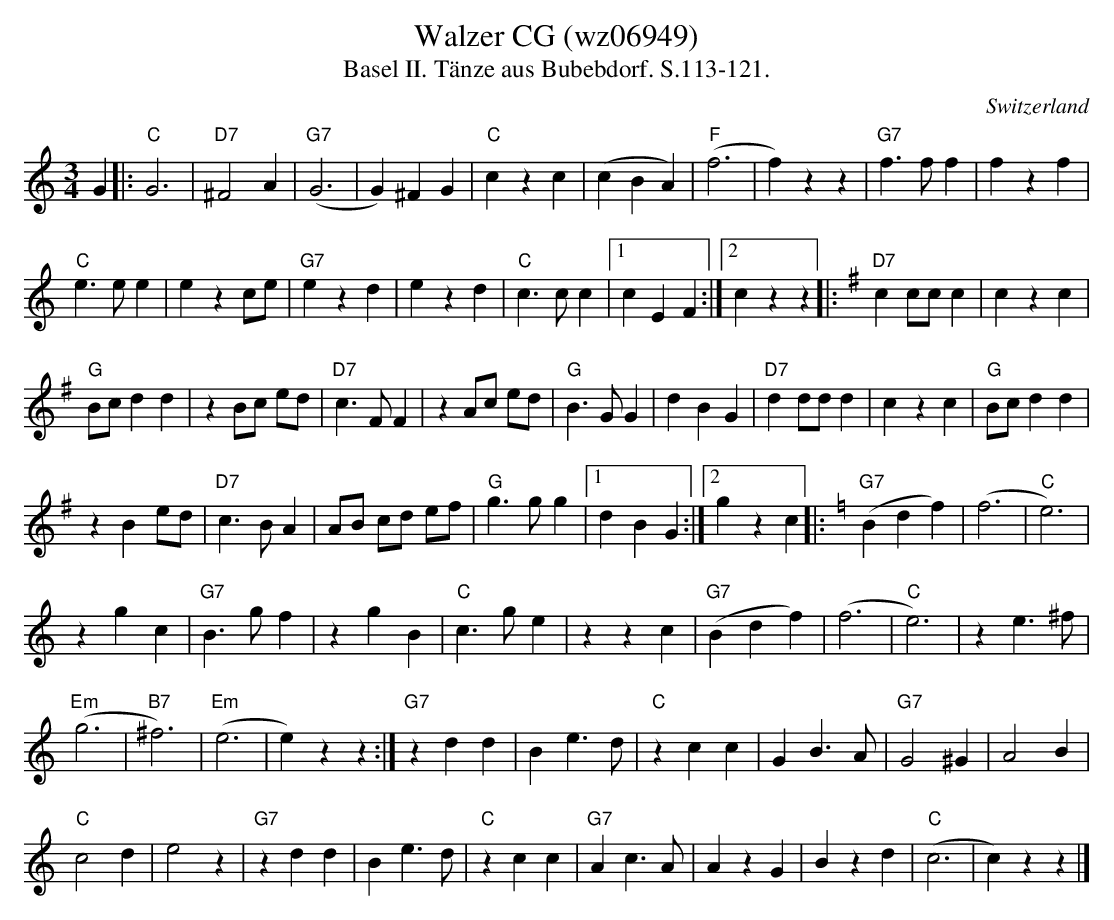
X:1
T: Walzer CG (wz06949)
T: Basel II. Tänze aus Bubebdorf. S.113-121.
M:3/4
L:1/4
O:Switzerland
K:C major
G |: "C"G3 | "D7"^F2A | ("G7"G3 | G)^FG | "C"czc | (cBA) | ("F"f3 | f)zz | "G7"f>ff | fzf |
"C"e>ee | ezc/e/ | "G7"ezd | ezd | "C"c>cc |1 cEF :|2 czz |: [K:G] "D7"cc/c/c | czc |
"G"B/c/dd | zB/c/ e/d/ | "D7"c>FF | zA/c/ e/d/ | "G"B>GG | dBG | "D7"dd/d/d | czc | "G"B/c/dd |
zBe/d/ | "D7"c>BA | A/B/ c/d/ e/f/ | "G"g>gg |1 dBG :|2 gzc |: [K:C] ("G7"Bdf) | (f3 | "C"e3) |
zgc | "G7"B>gf | zgB | "C"c>ge | zzc | ("G7"Bdf ) | (f3 | "C"e3) | ze>^f |
("Em"g3 | "B7"^f3) | ("Em"e3 | e)zz :| "G7"zdd | Be>d | "C"zcc | GB>A | "G7"G2^G | A2B |
"C"c2d | e2z | "G7"zdd | Be>d | "C"zcc | "G7"Ac>A | AzG | Bzd | ("C"c3 | c)zz |]
